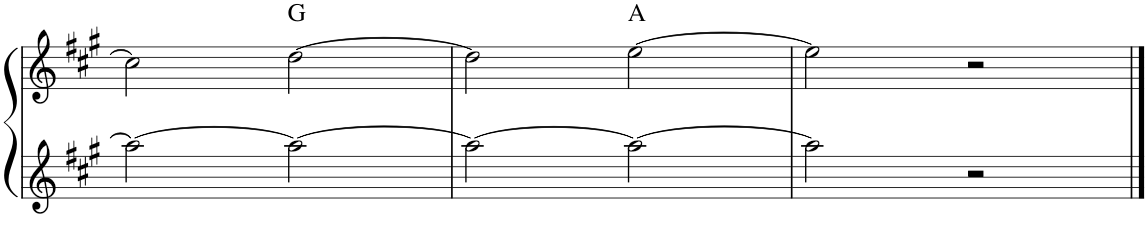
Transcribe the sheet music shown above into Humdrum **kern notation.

**kern	**kern	**harte
*part1	*part1	*part1
*staff2	*staff1	*
*I"Piano	*	*
*I'Pno.	*	*
!!LO:PB:g=z
*clefG2	*clefG2	*
*k[f#c#g#]	*k[f#c#g#]	*
*M4/4	*M4/4	*
=64	=64	=64
2aa\_	2ccn\]	.
2aa\_	[2dd\	G:maj
=65	=65	=65
2aa\_	2dd\]	.
2aa\_	[2ee\	A:maj
=66	=66	=66
2aa\]	2ee\]	.
2r	2r	.
==	==	==
*-	*-	*-
